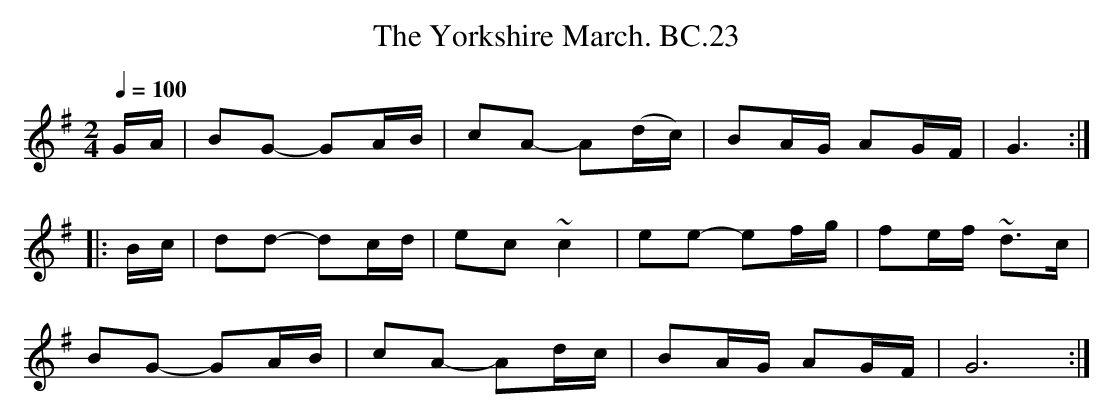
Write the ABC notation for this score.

X:1
T:Yorkshire March. BC.23, The
M:2/4
L:1/8
Q:1/4=100
K:G
G/A/|BG- GA/B/|cA- A(d/c/)|BA/G/ AG/F/|G3:|
|:B/c/|dd- dc/d/|ec ~c2|ee- ef/g/|fe/f/ ~d>c|
BG- GA/B/|cA- Ad/c/|BA/G/ AG/F/|G6:|
